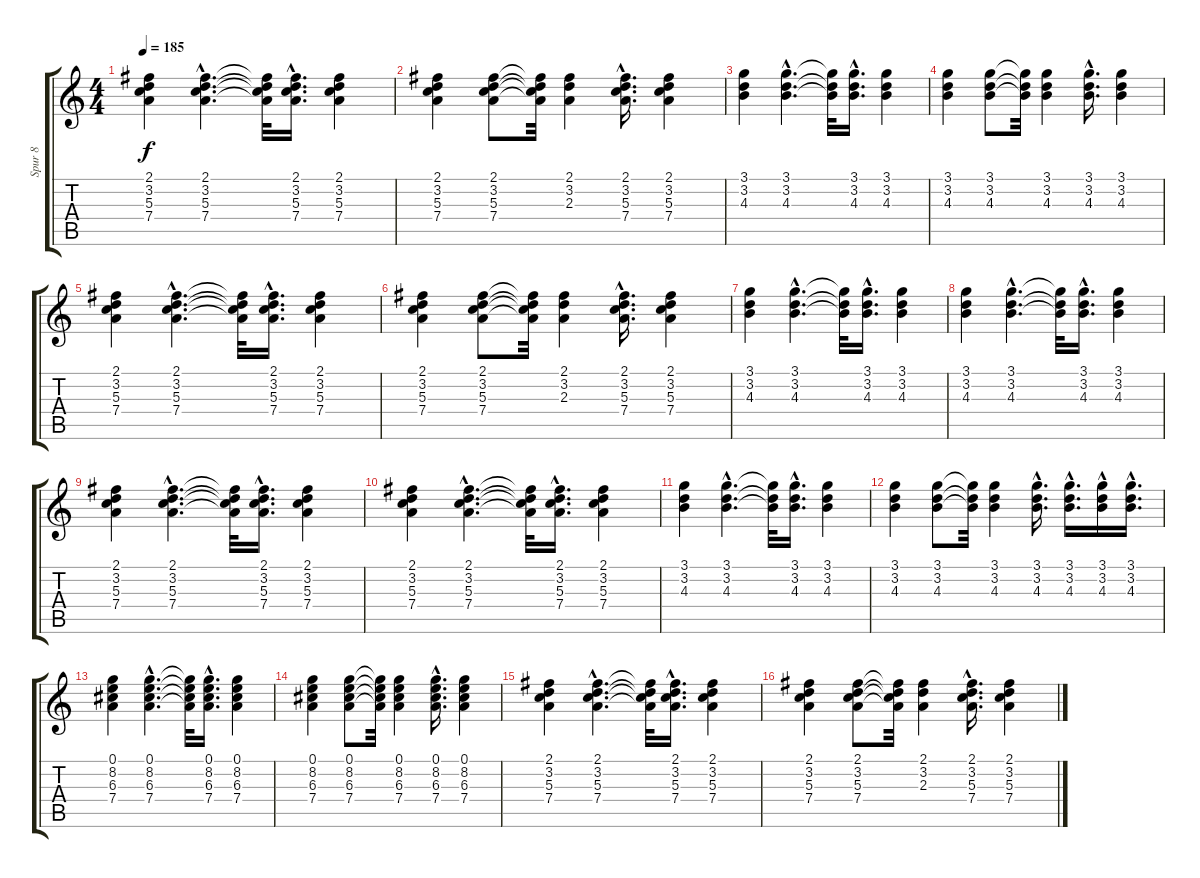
\track ("Spur 8" "Spur 8") {instrument acousticguitarsteel}
\staff {score tabs}
\tuning (E4 B3 G3 D3 A2 E2) {hide}
\ts (4 4)
\tempo 185
\clef g2
\ks c
(2.1 3.2 5.3 7.4).4{dy f} (2.1{hac} 3.2{hac} 5.3{hac} 7.4{hac}).4{d} (2.1{t} 3.2{t} 5.3{t} 7.4{t}).32 (2.1{hac} 3.2{hac} 5.3{hac} 7.4{hac}).16{d} (2.1 3.2 5.3 7.4).4 |
(2.1 3.2 5.3 7.4).4 (2.1 3.2 5.3 7.4).8 (2.1{t} 3.2{t} 5.3{t} 7.4{t}).32 (2.1 3.2 2.3).4 (2.1{hac} 3.2{hac} 5.3{hac} 7.4{hac}).16{d} (2.1 3.2 5.3 7.4).4 |
(3.1 3.2 4.3).4 (3.1{hac} 3.2{hac} 4.3{hac}).4{d} (3.1{t} 3.2{t} 4.3{t}).32 (3.1{hac} 3.2{hac} 4.3{hac}).16{d} (3.1 3.2 4.3).4 |
(3.1 3.2 4.3).4 (3.1 3.2 4.3).8 (3.1{t} 3.2{t} 4.3{t}).32 (3.1 3.2 4.3).4 (3.1{hac} 3.2{hac} 4.3{hac}).16{d} (3.1 3.2 4.3).4 |
(2.1 3.2 5.3 7.4).4 (2.1{hac} 3.2{hac} 5.3{hac} 7.4{hac}).4{d} (2.1{t} 3.2{t} 5.3{t} 7.4{t}).32 (2.1{hac} 3.2{hac} 5.3{hac} 7.4{hac}).16{d} (2.1 3.2 5.3 7.4).4 |
(2.1 3.2 5.3 7.4).4 (2.1 3.2 5.3 7.4).8 (2.1{t} 3.2{t} 5.3{t} 7.4{t}).32 (2.1 3.2 2.3).4 (2.1{hac} 3.2{hac} 5.3{hac} 7.4{hac}).16{d} (2.1 3.2 5.3 7.4).4 |
(3.1 3.2 4.3).4 (3.1{hac} 3.2{hac} 4.3{hac}).4{d} (3.1{t} 3.2{t} 4.3{t}).32 (3.1{hac} 3.2{hac} 4.3{hac}).16{d} (3.1 3.2 4.3).4 |
(3.1 3.2 4.3).4 (3.1{hac} 3.2{hac} 4.3{hac}).4{d} (3.1{t} 3.2{t} 4.3{t}).32 (3.1{hac} 3.2{hac} 4.3{hac}).16{d} (3.1 3.2 4.3).4 |
(2.1 3.2 5.3 7.4).4 (2.1{hac} 3.2{hac} 5.3{hac} 7.4{hac}).4{d} (2.1{t} 3.2{t} 5.3{t} 7.4{t}).32 (2.1{hac} 3.2{hac} 5.3{hac} 7.4{hac}).16{d} (2.1 3.2 5.3 7.4).4 |
(2.1 3.2 5.3 7.4).4 (2.1{hac} 3.2{hac} 5.3{hac} 7.4{hac}).4{d} (2.1{t} 3.2{t} 5.3{t} 7.4{t}).32 (2.1{hac} 3.2{hac} 5.3{hac} 7.4{hac}).16{d} (2.1 3.2 5.3 7.4).4 |
(3.1 3.2 4.3).4 (3.1{hac} 3.2{hac} 4.3{hac}).4{d} (3.1{t} 3.2{t} 4.3{t}).32 (3.1{hac} 3.2{hac} 4.3{hac}).16{d} (3.1 3.2 4.3).4 |
(3.1 3.2 4.3).4 (3.1 3.2 4.3).8 (3.1{t} 3.2{t} 4.3{t}).32 (3.1 3.2 4.3).4 (3.1{hac} 3.2{hac} 4.3{hac}).16{d} (3.1{hac} 3.2{hac} 4.3{hac}).16{d} (3.1{hac} 3.2{hac} 4.3{hac}).16 (3.1{hac} 3.2{hac} 4.3{hac}).16{d} |
(0.1 8.2 6.3 7.4).4 (0.1{hac} 8.2{hac} 6.3{hac} 7.4{hac}).4{d} (0.1{t} 8.2{t} 6.3{t} 7.4{t}).32 (0.1{hac} 8.2{hac} 6.3{hac} 7.4{hac}).16{d} (0.1 8.2 6.3 7.4).4 |
(0.1 8.2 6.3 7.4).4 (0.1 8.2 6.3 7.4).8 (0.1{t} 8.2{t} 6.3{t} 7.4{t}).32 (0.1 8.2 6.3 7.4).4 (0.1{hac} 8.2{hac} 6.3{hac} 7.4{hac}).16{d} (0.1 8.2 6.3 7.4).4 |
(2.1 3.2 5.3 7.4).4 (2.1{hac} 3.2{hac} 5.3{hac} 7.4{hac}).4{d} (2.1{t} 3.2{t} 5.3{t} 7.4{t}).32 (2.1{hac} 3.2{hac} 5.3{hac} 7.4{hac}).16{d} (2.1 3.2 5.3 7.4).4 |
(2.1 3.2 5.3 7.4).4 (2.1 3.2 5.3 7.4).8 (2.1{t} 3.2{t} 5.3{t} 7.4{t}).32 (2.1 3.2 2.3).4 (2.1{hac} 3.2{hac} 5.3{hac} 7.4{hac}).16{d} (2.1 3.2 5.3 7.4).4
